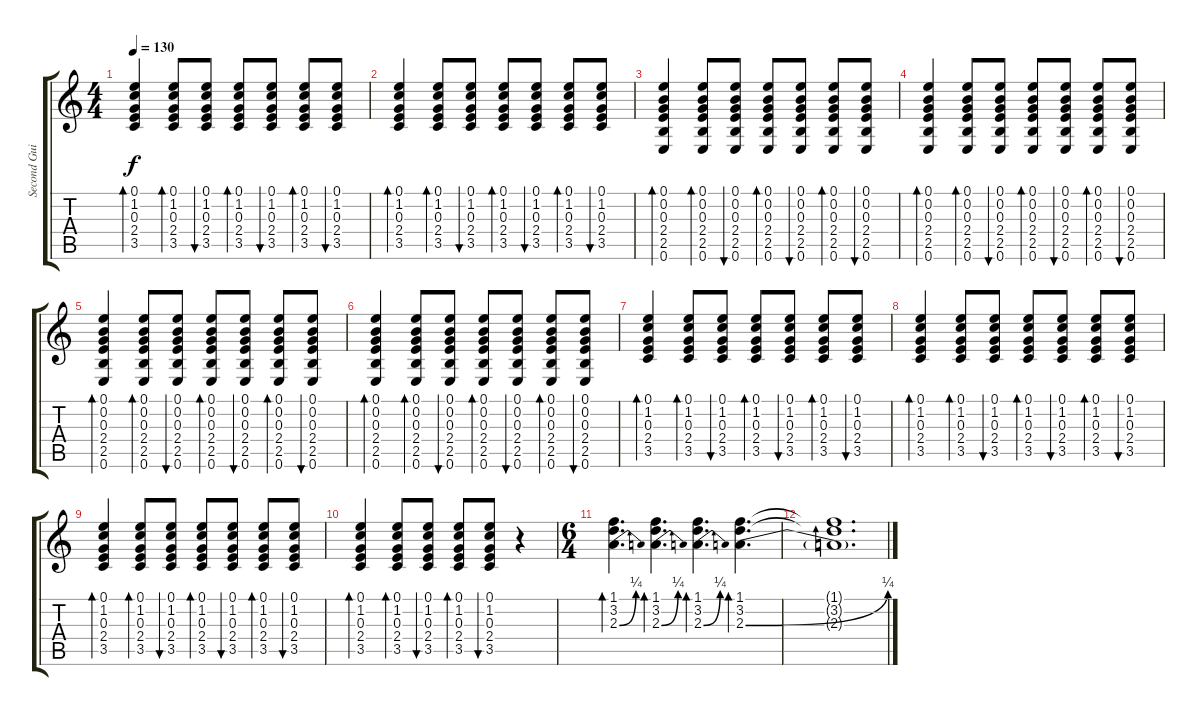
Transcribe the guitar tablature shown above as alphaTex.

\track ("Second Guitar" "Second Gui") {instrument acousticguitarsteel}
\staff {score tabs}
\tuning (E4 B3 G3 D3 A2 E2) {hide}
\ts (4 4)
\tempo 130
\clef g2
\ks c
(0.1 1.2 0.3 2.4 3.5).4{bd 60 dy f} (0.1 1.2 0.3 2.4 3.5).8{bd 60} (0.1 1.2 0.3 2.4 3.5).8{bu 60} (0.1 1.2 0.3 2.4 3.5).8{bd 60} (0.1 1.2 0.3 2.4 3.5).8{bu 60} (0.1 1.2 0.3 2.4 3.5).8{bd 60} (0.1 1.2 0.3 2.4 3.5).8{bu 60} |
(0.1 1.2 0.3 2.4 3.5).4{bd 60} (0.1 1.2 0.3 2.4 3.5).8{bd 60} (0.1 1.2 0.3 2.4 3.5).8{bu 60} (0.1 1.2 0.3 2.4 3.5).8{bd 60} (0.1 1.2 0.3 2.4 3.5).8{bu 60} (0.1 1.2 0.3 2.4 3.5).8{bd 60} (0.1 1.2 0.3 2.4 3.5).8{bu 60} |
(0.1 0.2 0.3 2.4 2.5 0.6).4{bd 60} (0.1 0.2 0.3 2.4 2.5 0.6).8{bd 60} (0.1 0.2 0.3 2.4 2.5 0.6).8{bu 60} (0.1 0.2 0.3 2.4 2.5 0.6).8{bd 60} (0.1 0.2 0.3 2.4 2.5 0.6).8{bu 60} (0.1 0.2 0.3 2.4 2.5 0.6).8{bd 60} (0.1 0.2 0.3 2.4 2.5 0.6).8{bu 60} |
(0.1 0.2 0.3 2.4 2.5 0.6).4{bd 60} (0.1 0.2 0.3 2.4 2.5 0.6).8{bd 60} (0.1 0.2 0.3 2.4 2.5 0.6).8{bu 60} (0.1 0.2 0.3 2.4 2.5 0.6).8{bd 60} (0.1 0.2 0.3 2.4 2.5 0.6).8{bu 60} (0.1 0.2 0.3 2.4 2.5 0.6).8{bd 60} (0.1 0.2 0.3 2.4 2.5 0.6).8{bu 60} |
(0.1 0.2 0.3 2.4 2.5 0.6).4{bd 60} (0.1 0.2 0.3 2.4 2.5 0.6).8{bd 60} (0.1 0.2 0.3 2.4 2.5 0.6).8{bu 60} (0.1 0.2 0.3 2.4 2.5 0.6).8{bd 60} (0.1 0.2 0.3 2.4 2.5 0.6).8{bu 60} (0.1 0.2 0.3 2.4 2.5 0.6).8{bd 60} (0.1 0.2 0.3 2.4 2.5 0.6).8{bu 60} |
(0.1 0.2 0.3 2.4 2.5 0.6).4{bd 60} (0.1 0.2 0.3 2.4 2.5 0.6).8{bd 60} (0.1 0.2 0.3 2.4 2.5 0.6).8{bu 60} (0.1 0.2 0.3 2.4 2.5 0.6).8{bd 60} (0.1 0.2 0.3 2.4 2.5 0.6).8{bu 60} (0.1 0.2 0.3 2.4 2.5 0.6).8{bd 60} (0.1 0.2 0.3 2.4 2.5 0.6).8{bu 60} |
(0.1 1.2 0.3 2.4 3.5).4{bd 60} (0.1 1.2 0.3 2.4 3.5).8{bd 60} (0.1 1.2 0.3 2.4 3.5).8{bu 60} (0.1 1.2 0.3 2.4 3.5).8{bd 60} (0.1 1.2 0.3 2.4 3.5).8{bu 60} (0.1 1.2 0.3 2.4 3.5).8{bd 60} (0.1 1.2 0.3 2.4 3.5).8{bu 60} |
(0.1 1.2 0.3 2.4 3.5).4{bd 60} (0.1 1.2 0.3 2.4 3.5).8{bd 60} (0.1 1.2 0.3 2.4 3.5).8{bu 60} (0.1 1.2 0.3 2.4 3.5).8{bd 60} (0.1 1.2 0.3 2.4 3.5).8{bu 60} (0.1 1.2 0.3 2.4 3.5).8{bd 60} (0.1 1.2 0.3 2.4 3.5).8{bu 60} |
(0.1 1.2 0.3 2.4 3.5).4{bd 60} (0.1 1.2 0.3 2.4 3.5).8{bd 60} (0.1 1.2 0.3 2.4 3.5).8{bu 60} (0.1 1.2 0.3 2.4 3.5).8{bd 60} (0.1 1.2 0.3 2.4 3.5).8{bu 60} (0.1 1.2 0.3 2.4 3.5).8{bd 60} (0.1 1.2 0.3 2.4 3.5).8{bu 60} |
(0.1 1.2 0.3 2.4 3.5).4{bd 60} (0.1 1.2 0.3 2.4 3.5).8{bd 60} (0.1 1.2 0.3 2.4 3.5).8{bu 60} (0.1 1.2 0.3 2.4 3.5).8{bd 60} (0.1 1.2 0.3 2.4 3.5).8{bu 60} r.4 |
\ts (6 4)
(1.1 3.2 2.3{be (bend 0 0 60 1)}).4{d bd 480} (1.1 3.2 2.3{be (bend 0 0 60 1)}).4{d bd 480} (1.1 3.2 2.3{be (bend 0 0 60 1)}).4{d bd 480} (1.1 3.2 2.3{be (bend 0 0 60 1)}).4{d bd 480} |
(1.1{t} 3.2{t} 2.3{t}).1{d}
